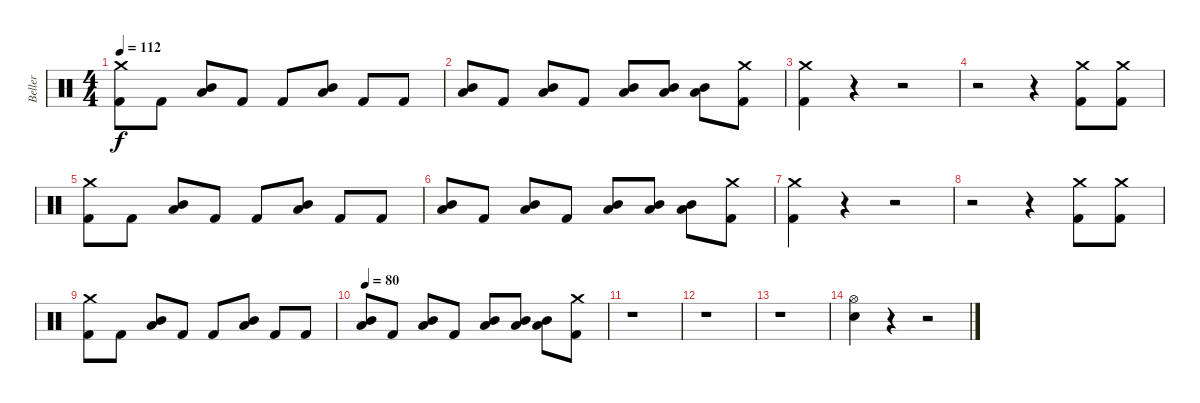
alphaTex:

\track ("Beller" "Beller") {instrument percussion}
\staff {score}
\articulation defaults
\ts (4 4)
\tempo 112
\clef neutral
\ks c
("Crash medium (hit)" "Kick (hit) 2").8{dy f} "Kick (hit) 2".8 ("Mid Tom (hit)" "Low Tom (hit)").8 "Kick (hit) 2".8 "Kick (hit) 2".8 ("Mid Tom (hit)" "Low Tom (hit)").8 "Kick (hit) 2".8 "Kick (hit) 2".8 |
("Mid Tom (hit)" "Low Tom (hit)").8 "Kick (hit) 2".8 ("Mid Tom (hit)" "Low Tom (hit)").8 "Kick (hit) 2".8 ("Mid Tom (hit)" "Low Tom (hit)").8 ("Mid Tom (hit)" "Low Tom (hit)").8 ("Mid Tom (hit)" "Low Tom (hit)").8 ("Crash medium (hit)" "Kick (hit) 2").8 |
("Crash medium (hit)" "Kick (hit) 2").4 r.4 r.2 |
r.2 r.4 ("Crash medium (hit)" "Kick (hit) 2").8 ("Crash medium (hit)" "Kick (hit) 2").8 |
("Crash medium (hit)" "Kick (hit) 2").8 "Kick (hit) 2".8 ("Mid Tom (hit)" "Low Tom (hit)").8 "Kick (hit) 2".8 "Kick (hit) 2".8 ("Mid Tom (hit)" "Low Tom (hit)").8 "Kick (hit) 2".8 "Kick (hit) 2".8 |
("Mid Tom (hit)" "Low Tom (hit)").8 "Kick (hit) 2".8 ("Mid Tom (hit)" "Low Tom (hit)").8 "Kick (hit) 2".8 ("Mid Tom (hit)" "Low Tom (hit)").8 ("Mid Tom (hit)" "Low Tom (hit)").8 ("Mid Tom (hit)" "Low Tom (hit)").8 ("Crash medium (hit)" "Kick (hit) 2").8 |
("Crash medium (hit)" "Kick (hit) 2").4 r.4 r.2 |
r.2 r.4 ("Crash medium (hit)" "Kick (hit) 2").8 ("Crash medium (hit)" "Kick (hit) 2").8 |
("Crash medium (hit)" "Kick (hit) 2").8 "Kick (hit) 2".8 ("Mid Tom (hit)" "Low Tom (hit)").8 "Kick (hit) 2".8 "Kick (hit) 2".8 ("Mid Tom (hit)" "Low Tom (hit)").8 "Kick (hit) 2".8 "Kick (hit) 2".8 |
\tempo 80
("Mid Tom (hit)" "Low Tom (hit)").8 "Kick (hit) 2".8 ("Mid Tom (hit)" "Low Tom (hit)").8 "Kick (hit) 2".8 ("Mid Tom (hit)" "Low Tom (hit)").8 ("Mid Tom (hit)" "Low Tom (hit)").8 ("Mid Tom (hit)" "Low Tom (hit)").8 ("Crash medium (hit)" "Kick (hit) 2").8 |
r.1 |
r.1 |
r.1 |
("Hi-Hat (open)" "Snare (hit) 2").4 r.4 r.2
